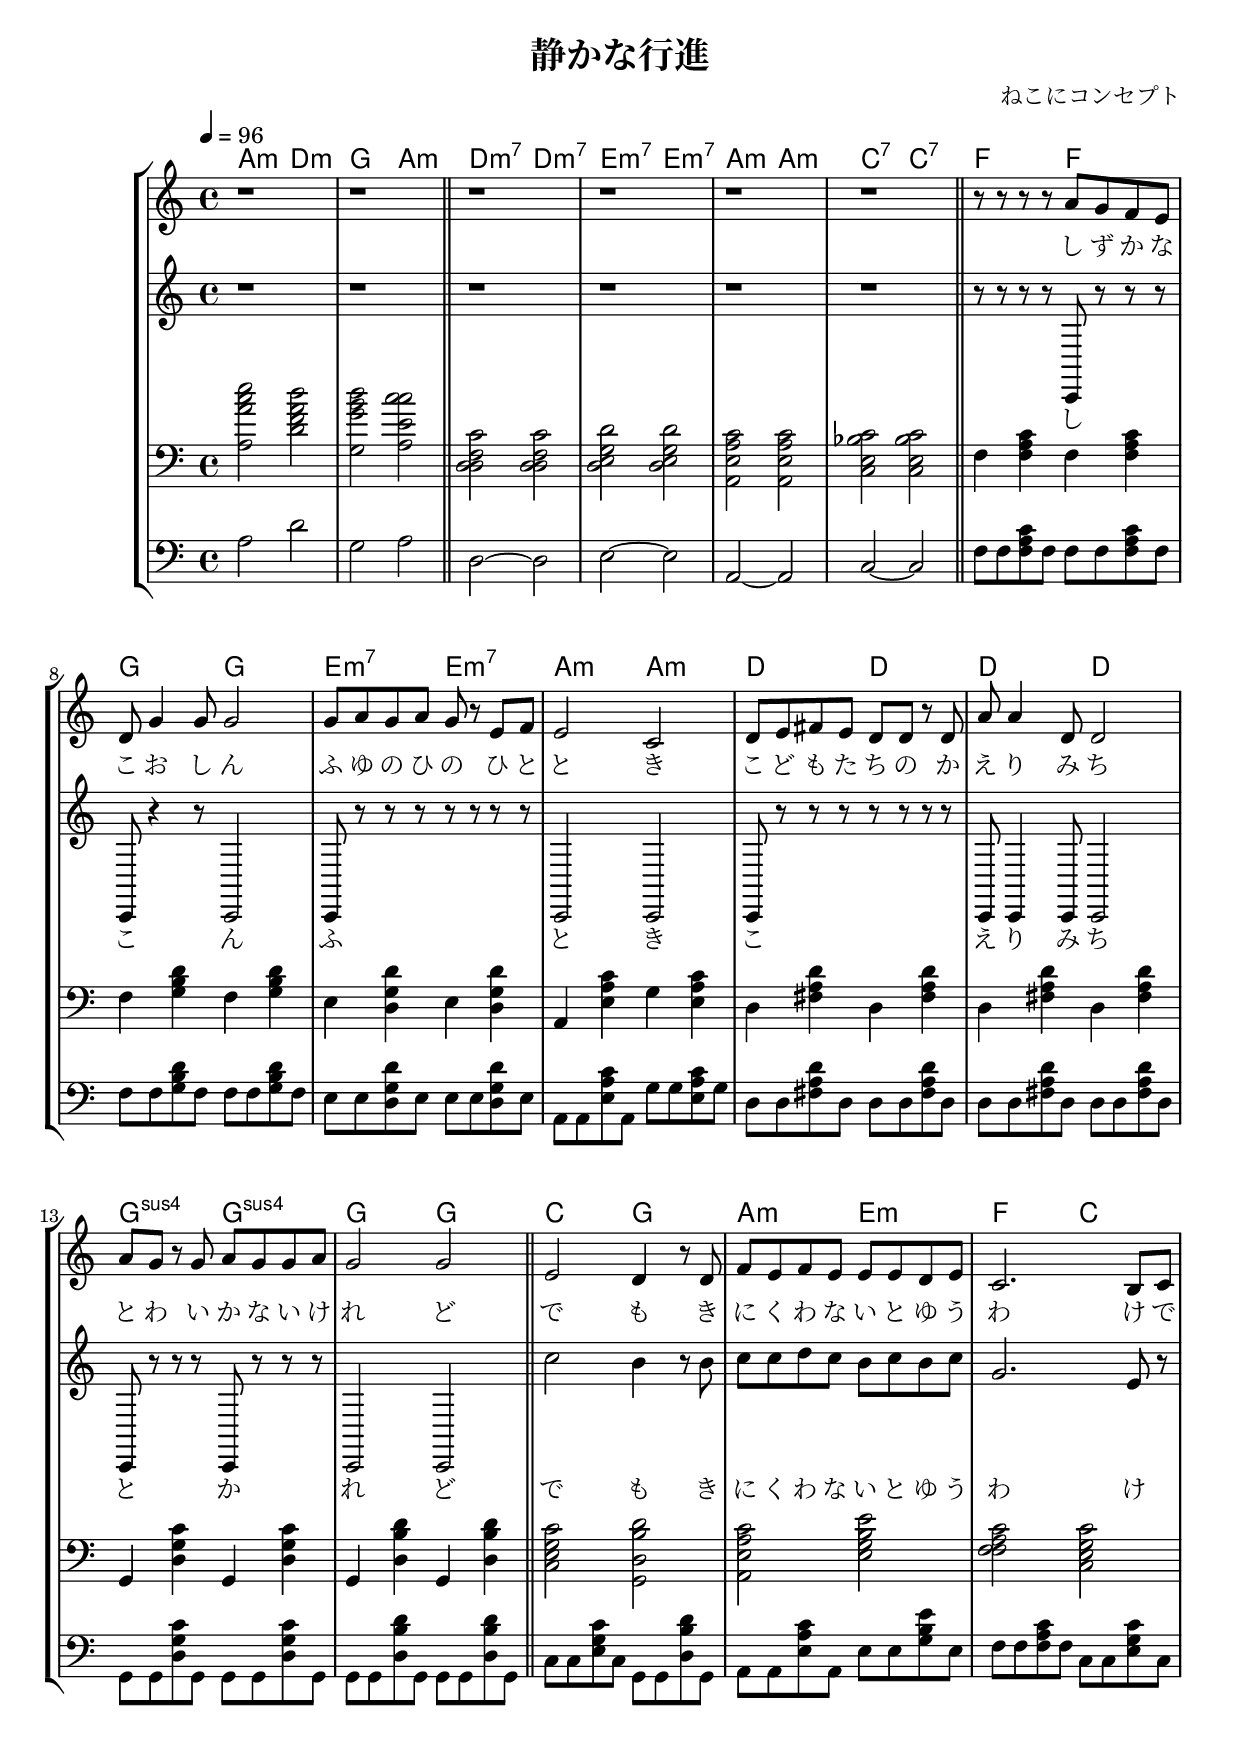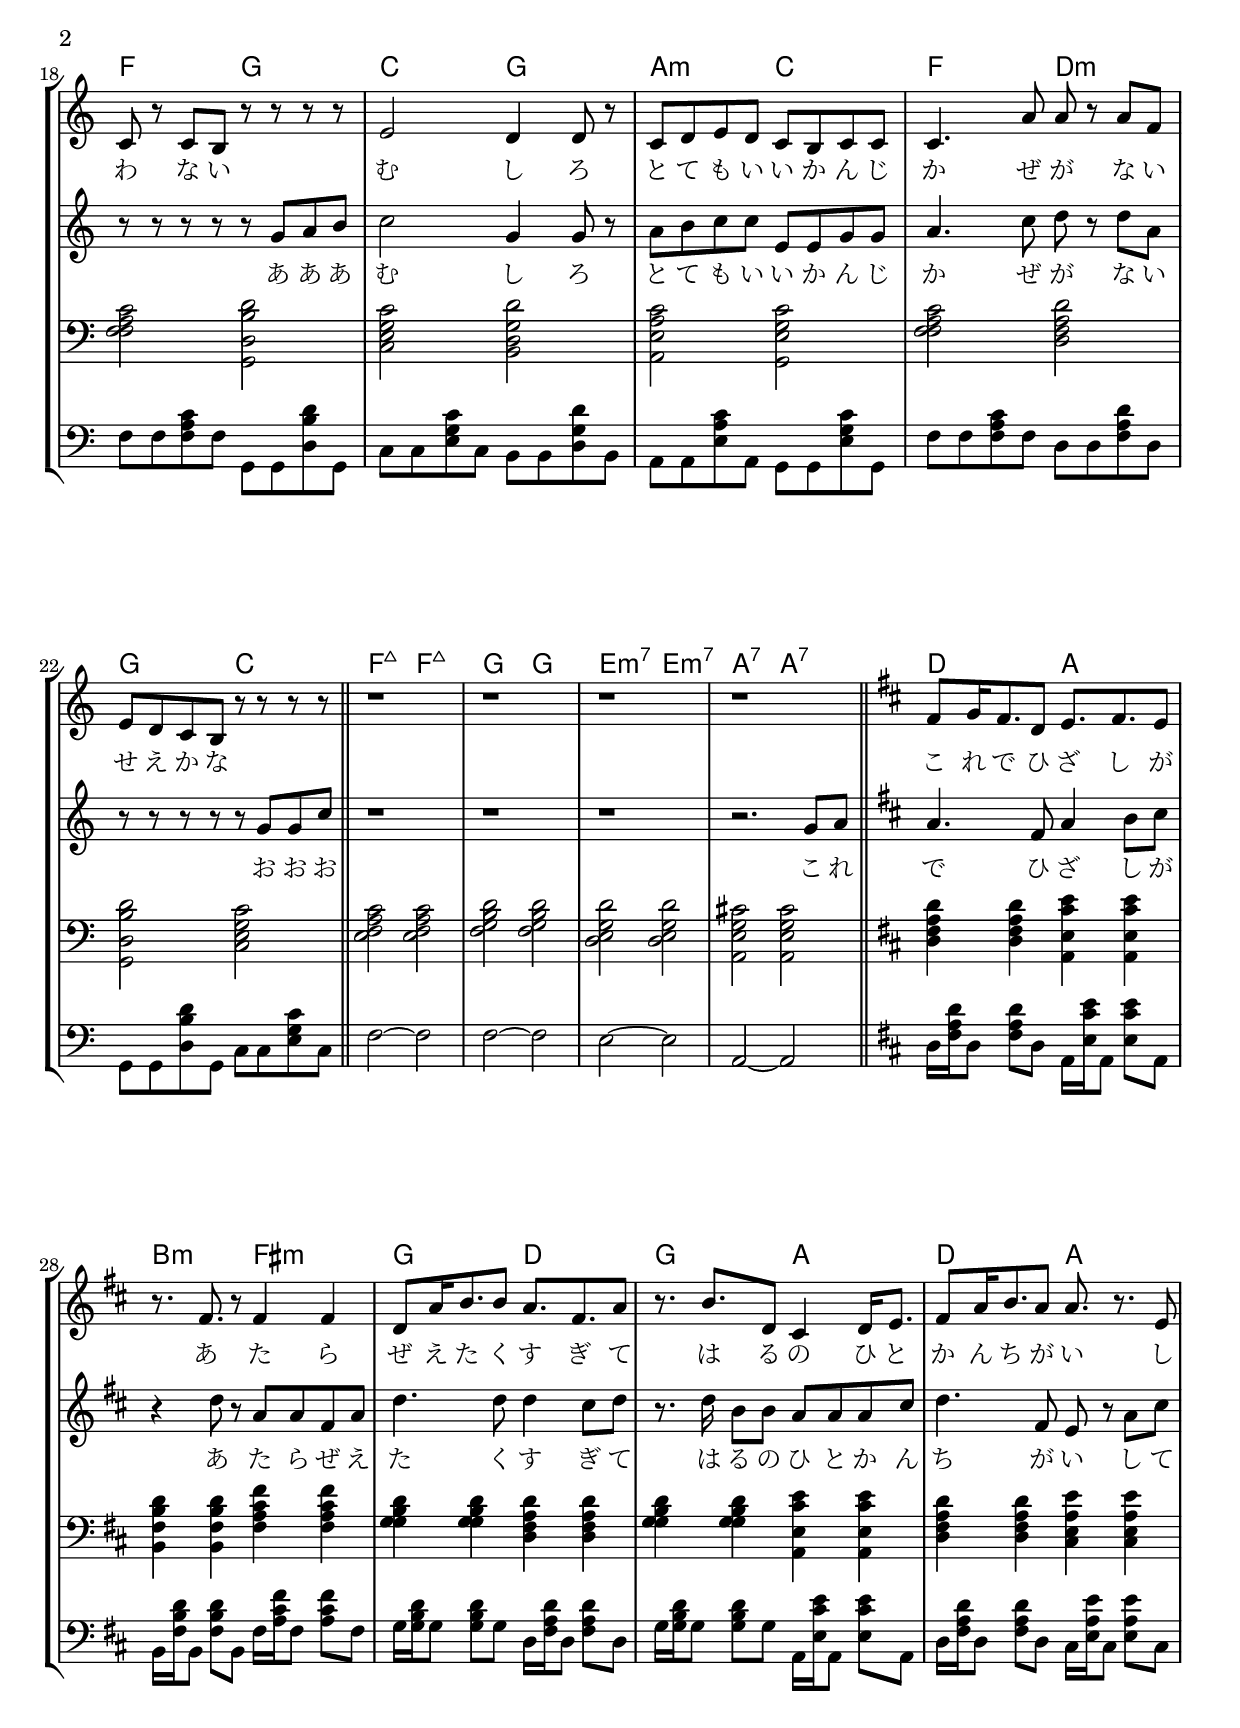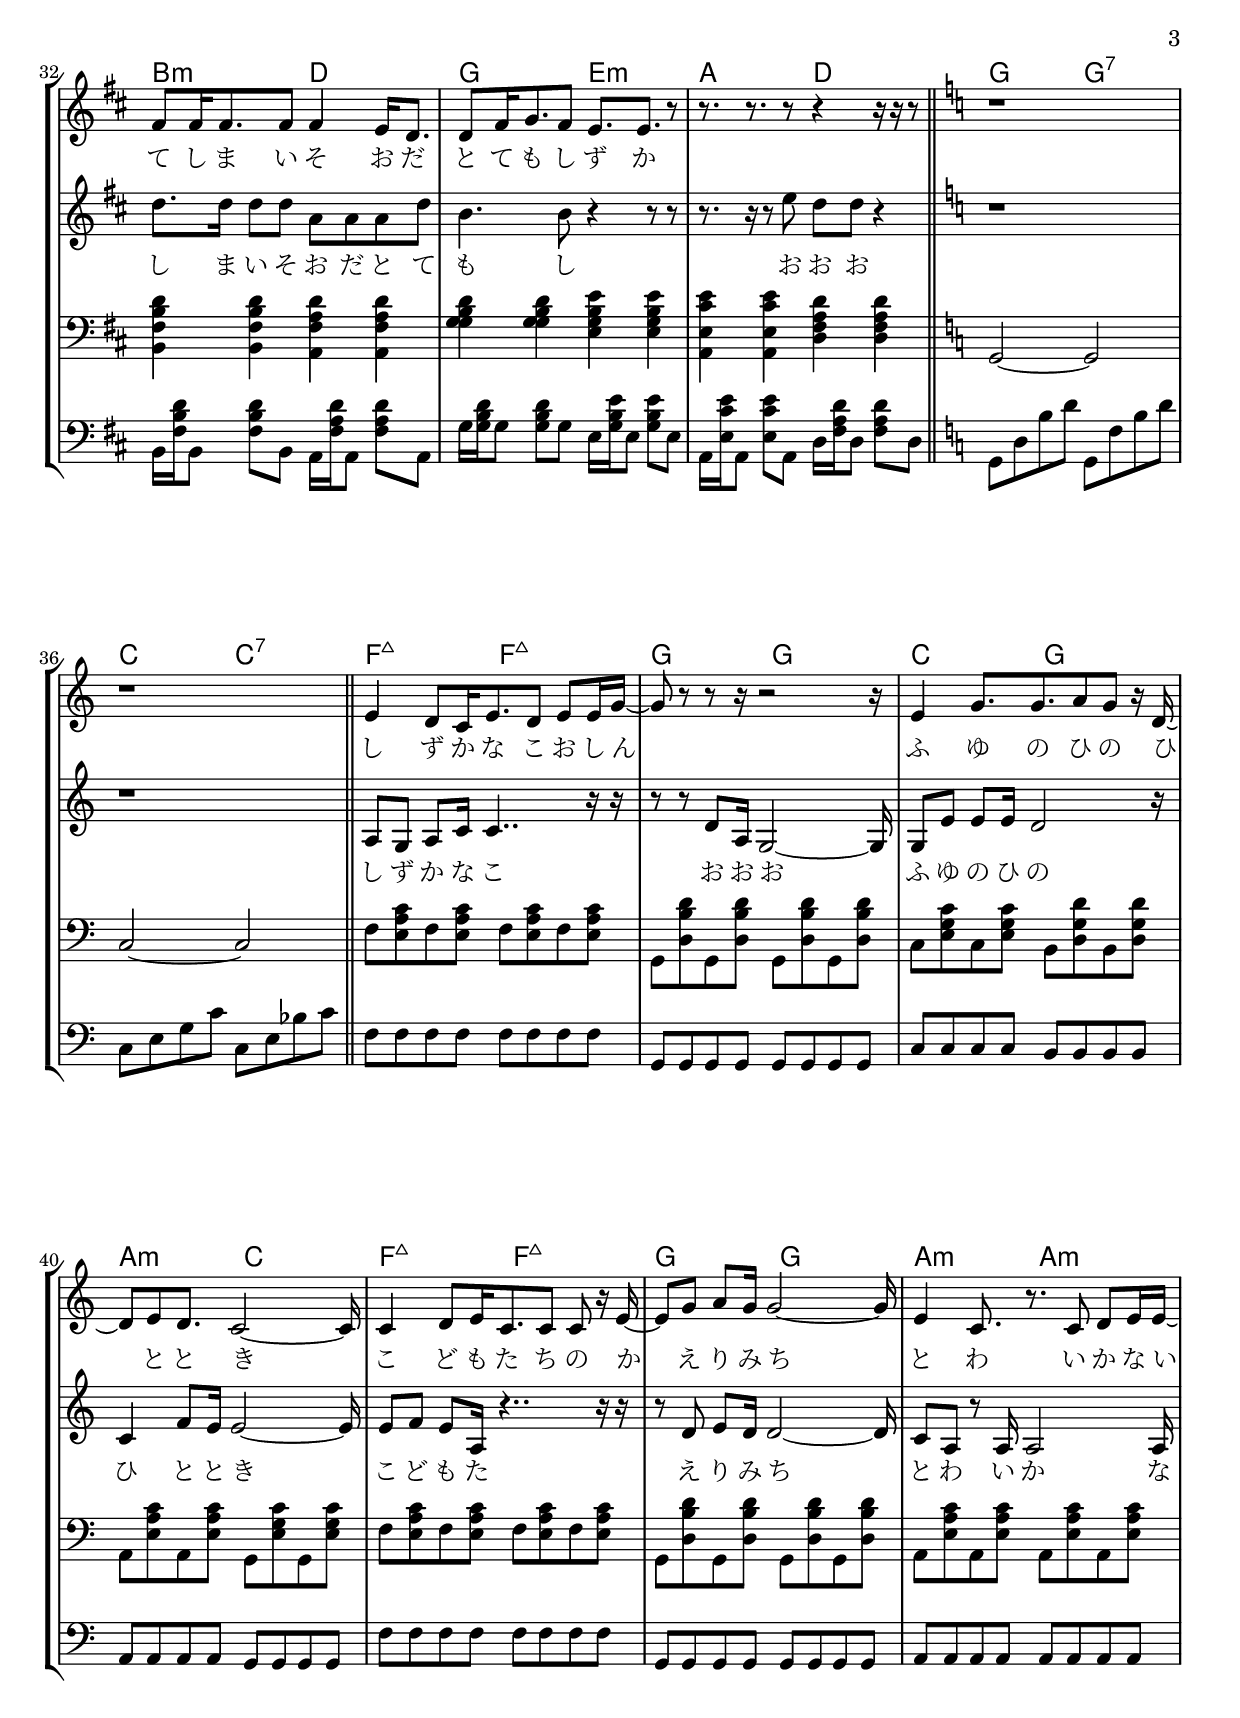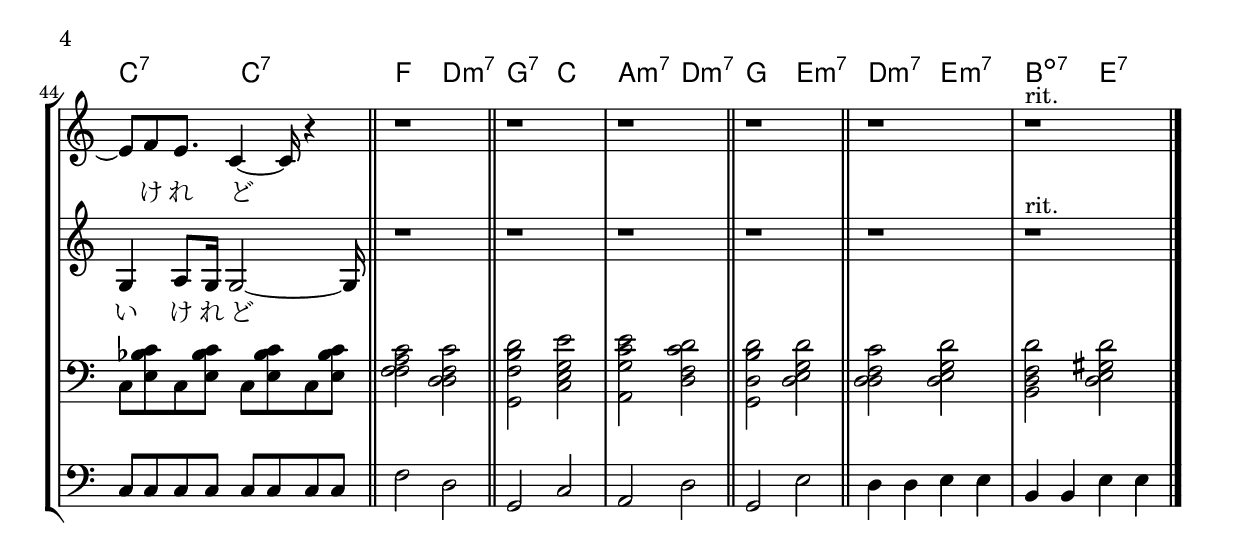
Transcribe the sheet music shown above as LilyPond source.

\version "2.12.1"

\header {
	title = \markup {静かな行進}
	composer = \markup \center-column {ねこにコンセプト}
}

harmony = \chordmode {
	a2:m d:m g a:m 

	d:min7 d:min7 e:min7 e:min7 a:m a:m c:7 c:7 

	f f g g e:min7 e:min7 a:m a:m d d d d g:sus4 g:sus4 g g 

	c g a:m e:m f c f g c g a:m c f d:m g c 

	f:maj7 f:maj7 g g e:min7 e:min7 a:7 a:7 

	d a b:m fis:m g d g a d a b:m d g e:m a d 

	g g:7 c c:7 

	f:maj7 f:maj7 g g c g a:m c f:maj7 f:maj7 g g a:m a:m c:7 c:7 

	f d:min7 

	g:7 c a:min7 d:min7 

	g e:min7 

	d:min7 e:min7 b:dim7 e:7 
}

melody = {
	\key c \major
	\tempo 4 = 96
	r1 | r1   
	r1 | r1 | r1 | r1   
	\set Staff.midiInstrument = #"mmi0.45"
	\set Staff.midiMinimumVolume = #0.7
	\set Staff.midiMaximumVolume = #0.9
	r8  r8  r8  r8  a'8  g'8  f'8  e'8 
	d'8  g'4  g'8  g'2 
	g'8  a'8  g'8  a'8  g'8  r8  e'8  f'8 
	e'2  c'2 
	d'8  e'8  fis'8  e'8  d'8  d'8  r8  d'8 
	a'8  a'4  d'8  d'2 
	a'8  g'8  r8  g'8  a'8  g'8  g'8  a'8 
	g'2  g'2
	\set Staff.midiInstrument = #"mmi0.45"
	\set Staff.midiMinimumVolume = #0.7
	\set Staff.midiMaximumVolume = #0.9
	e'2  d'4  r8  d'8 
	f'8  e'8  f'8  e'8  e'8  e'8  d'8  e'8 
	c'2.  b8  c'8 
	c'8  r8  c'8  b8  r8  r8  r8  r8 
	e'2  d'4  d'8  r8 
	c'8  d'8  e'8  d'8  c'8  b8  c'8  c'8 
	c'4.  a'8  a'8  r8  a'8  f'8 
	e'8  d'8  c'8  b8  r8  r8  r8  r8
	r1 | r1 | r1 | r1   
	\set Staff.midiInstrument = #"mmi0.45"
	\set Staff.midiMinimumVolume = #0.7
	\set Staff.midiMaximumVolume = #0.9
		\key d \major
 fis'8  g'16  fis'8.  d'8  e'8.  fis'8.  e'8 
	r8.  fis'8.  r8  fis'4  fis'4 
	d'8  a'16  b'8.  b'8  a'8.  fis'8.  a'8 
	r8.  b'8.  d'8  cis'4  d'16  e'8. 
	fis'8  a'16  b'8.  a'8  a'8.  r8.  e'8 
	fis'8  fis'16  fis'8.  fis'8  fis'4  e'16  d'8. 
	d'8  fis'16  g'8.  fis'8  e'8.  e'8.  r8 
	r8.  r8.  r8  r4  r16  r16  	r8 	\key c \major
	r1 | r1   
	\set Staff.midiInstrument = #"Pad 6 (metallic)"
	\set Staff.midiMinimumVolume = #0.7
	\set Staff.midiMaximumVolume = #0.9
	 e'4  d'8  c'16  e'8.  d'8  e'8  e'16  g'16~ 
	g'8  r8  r8  r16  r2 r16 
	e'4  g'8.  g'8.  a'8  g'8  r16  d'16~ 
	d'8  e'8  d'8.  c'2~c'16 
	c'4  d'8  e'16  c'8.  c'8  c'8  r16  e'16~ 
	e'8  g'8  a'8  g'16  g'2~g'16 
	e'4  c'8.  r8.  c'8  d'8  e'16  e'16~ 
	e'8  f'8  e'8.  c'4~c'16  	r4 	r1   
	r1 | r1   
	r1   
	r1 | r1^"rit." \bar "|."
}

words = \lyricmode {
	
	
	し  ず  か  な  こ  お  し  ん  ふ  ゆ  の  ひ  の  ひ  と  と  き  こ  ど  も  た  ち  の  か  え  り  み  ち  と  わ  い  か  な  い  け  れ  ど  
	で  も  き  に  く  わ  な  い  と  ゆ  う  わ  け  で  わ  な  い  む  し  ろ  と  て  も  い  い  か  ん  じ  か  ぜ  が  な  い  せ  え  か  な  
	
	こ  れ  で  ひ  ざ  し  が  あ  た  ら  ぜ  え  た  く  す  ぎ  て  は  る  の  ひ  と  か  ん  ち  が  い  し  て  し  ま  い  そ  お  だ  と  て  も  し  ず  か  
	
	し  ず  か  な  こ  お  し  ん  ふ  ゆ  の  ひ  の  ひ  と  と  き  こ  ど  も  た  ち  の  か  え  り  み  ち  と  わ  い  か  な  い  け  れ  ど  
	
	
	
	
}

secondmelody = {
	\key c \major
	\tempo 4 = 96
	r1 | r1   
	r1 | r1 | r1 | r1   
	\set Staff.midiInstrument = #"Acoustic Bass"
	\set Staff.midiMinimumVolume = #0.7
	\set Staff.midiMaximumVolume = #0.9
	r8  r8  r8  r8  c,8  r8  r8  r8 
	c,8  r4  r8  c,2 
	c,8  r8  r8  r8  r8  r8  r8  r8 
	c,2  c,2 
	c,8  r8  r8  r8  r8  r8  r8  r8 
	c,8  c,4  c,8  c,2 
	c,8  r8  r8  r8  c,8  r8  r8  r8 
	c,2  c,2
	\set Staff.midiInstrument = #"Oboe"
	\set Staff.midiMinimumVolume = #0.7
	\set Staff.midiMaximumVolume = #0.9
	c''2  b'4  r8  b'8 
	c''8  c''8  d''8  c''8  b'8  c''8  b'8  c''8 
	g'2.  e'8  r8 
	r8  r8  r8  r8  r8  g'8  a'8  b'8 
	c''2  g'4  g'8  r8 
	a'8  b'8  c''8  c''8  e'8  e'8  g'8  g'8 
	a'4.  c''8  d''8  r8  d''8  a'8 
	r8  r8  r8  r8  r8  g'8  g'8  c''8
	r1 | r1 | r1 | r2. 
	\set Staff.midiInstrument = #"Flute"
	\set Staff.midiMinimumVolume = #0.7
	\set Staff.midiMaximumVolume = #0.9
	g'8  a'8 
		\key d \major
a'4.  fis'8  a'4  b'8  cis''8 
	r4  d''8  r8  a'8  a'8  fis'8  a'8 
	d''4.  d''8  d''4  cis''8  d''8 
	r8.  d''16  b'8  b'8  a'8  a'8  a'8  cis''8 
	d''4.  fis'8  e'8  r8  a'8  cis''8 
	d''8.  d''16  d''8  d''8  a'8  a'8  a'8  d''8 
	b'4.  b'8  r4  r8  r8 
	r8.  r16  r8  e''8  d''8  d''8  	r4 	\key c \major
	r1 | r1   
	\set Staff.midiInstrument = #"Cello"
	\set Staff.midiMinimumVolume = #0.7
	\set Staff.midiMaximumVolume = #0.9
	 a8  g8  a8  c'16  c'4..  r16  r16 
	r8  r8  d'8  a16  g2~g16 
	g8  e'8  e'8  e'16  d'2  r16 
	c'4  f'8  e'16  e'2~e'16 
	e'8  f'8  e'8  a16  r4..  r16  r16 
	r8  d'8  e'8  d'16  d'2~d'16 
	c'8  a8  r8  a16  a2  a16 
	g4  a8  g16  g2~g16
	r1   
	r1 | r1   
	r1   
	r1 | r1^"rit." \bar "|."
}

secondwords = \lyricmode {
	
	
	し  こ  ん  ふ  と  き  こ  え  り  み  ち  と  か  れ  ど  
	で  も  き  に  く  わ  な  い  と  ゆ  う  わ  け  あ  あ  あ  む  し  ろ  と  て  も  い  い  か  ん  じ  か  ぜ  が  な  い  お  お  お  
	
	こ  れ  で  ひ  ざ  し  が  あ  た  ら  ぜ  え  た  く  す  ぎ  て  は  る  の  ひ  と  か  ん  ち  が  い  し  て  し  ま  い  そ  お  だ  と  て  も  し  お  お  お  
	
	し  ず  か  な  こ  お  お  お  ふ  ゆ  の  ひ  の  ひ  と  と  き  こ  ど  も  た  え  り  み  ち  と  わ  い  か  な  い  け  れ  ど  
	
	
	
	
}

tempochange = {
	\tempo 4 = 96
	r1 | r1 \bar "||"
	\tempo 4 = 96
	r1 | r1 | r1 | r1 \bar "||"
	\tempo 4 = 96
	r1 | r1 | r1 | r1 | r1 | r1 | r1 | r1 \bar "||"
	\tempo 4 = 96
	r1 | r1 | r1 | r1 | r1 | r1 | r1 | r1 \bar "||"
	\tempo 4 = 96
	r1 | r1 | r1 | r1 \bar "||"
	\tempo 4 = 96
	r1 | r1 | r1 | r1 | r1 | r1 | r1 | r1 \bar "||"
	\tempo 4 = 96
	r1 | r1 \bar "||"
	\tempo 4 = 96
	r1 | r1 | r1 | r1 | r1 | r1 | r1 | r1 \bar "||"
	\tempo 4 = 96
	r1 \bar "||"
	\tempo 4 = 96
	r1 | r1 \bar "||"
	\tempo 4 = 96
	r1 \bar "||"
	\tempo 4 = 96
	r1 | \tempo 4 = 72 r2 \tempo 4 = 64 r2 \bar "|."
}

mainacc = {
	\clef bass
	\set Staff.midiInstrument = #"Acoustic grand"
	\set Staff.midiMinimumVolume = #0.3
	\set Staff.midiMaximumVolume = #0.6
	\key c \major
	\tempo 4 = 96
	<a a' c'' e''>2
	<d' f' a' d''>2
	<g g' b' d''>2
	<a e' c'' c''>2
	\bar "||"

	\set Staff.midiInstrument = #"Acoustic grand"
	\set Staff.midiMinimumVolume = #0.3
	\set Staff.midiMaximumVolume = #0.6
	<d d f c'>2
	<d d f c'>2
	<e d g d'>2
	<e d g d'>2
	<a, e a c'>2
	<a, e a c'>2
	<c e bes c'>2
	<c e bes c'>2
	\bar "||"

	\set Staff.midiInstrument = #"Acoustic grand"
	\set Staff.midiMinimumVolume = #0.3
	\set Staff.midiMaximumVolume = #0.6
	f4 <f a c'>4
	f4 <f a c'>4
	f4 <g b d'>4
	f4 <g b d'>4
	e4 <d g d'>4
	e4 <d g d'>4
	a,4 <e a c'>4
	g4 <e a c'>4
	d4 <fis a d'>4
	d4 <fis a d'>4
	d4 <fis a d'>4
	d4 <fis a d'>4
	g,4 <d g c'>4
	g,4 <d g c'>4
	g,4 <d b d'>4
	g,4 <d b d'>4
	\bar "||"

	\set Staff.midiInstrument = #"Acoustic grand"
	\set Staff.midiMinimumVolume = #0.3
	\set Staff.midiMaximumVolume = #0.6
	<c e g c'>2
	<g, d b d'>2
	<a, e a c'>2
	<e g b e'>2
	<f f a c'>2
	<c e g c'>2
	<f f a c'>2
	<g, d b d'>2
	<c e g c'>2
	<b, d g d'>2
	<a, e a c'>2
	<g, e g c'>2
	<f f a c'>2
	<d f a d'>2
	<g, d b d'>2
	<c e g c'>2
	\bar "||"

	\set Staff.midiInstrument = #"Acoustic grand"
	\set Staff.midiMinimumVolume = #0.3
	\set Staff.midiMaximumVolume = #0.6
	<f e a c'>2
	<f e a c'>2
	<f g b d'>2
	<f g b d'>2
	<e d g d'>2
	<e d g d'>2
	<a, e g cis'>2
	<a, e g cis'>2
	\bar "||"

	\set Staff.midiInstrument = #"Acoustic grand"
	\set Staff.midiMinimumVolume = #0.3
	\set Staff.midiMaximumVolume = #0.6
	\key d \major
	<d fis a d'>4 <d fis a d'>4
	<a, e cis' e'>4 <a, e cis' e'>4
	<b, fis b d'>4 <b, fis b d'>4
	<fis a cis' fis'>4 <fis a cis' fis'>4
	<g g b d'>4 <g g b d'>4
	<d fis a d'>4 <d fis a d'>4
	<g g b d'>4 <g g b d'>4
	<a, e cis' e'>4 <a, e cis' e'>4
	<d fis a d'>4 <d fis a d'>4
	<cis e a e'>4 <cis e a e'>4
	<b, fis b d'>4 <b, fis b d'>4
	<a, fis a d'>4 <a, fis a d'>4
	<g g b d'>4 <g g b d'>4
	<e g b e'>4 <e g b e'>4
	<a, e cis' e'>4 <a, e cis' e'>4
	<d fis a d'>4 <d fis a d'>4
	\bar "||"

	\set Staff.midiInstrument = #"Acoustic grand"
	\set Staff.midiMinimumVolume = #0.3
	\set Staff.midiMaximumVolume = #0.6
	\key c \major
	g,2
	~g,2
	c2
	~c2
	\bar "||"

	\set Staff.midiInstrument = #"Acoustic grand"
	\set Staff.midiMinimumVolume = #0.3
	\set Staff.midiMaximumVolume = #0.6
	f8 <e a c'> f <e a c'>
	f8 <e a c'> f <e a c'>
	g,8 <d b d'> g, <d b d'>
	g,8 <d b d'> g, <d b d'>
	c8 <e g c'> c <e g c'>
	b,8 <d g d'> b, <d g d'>
	a,8 <e a c'> a, <e a c'>
	g,8 <e g c'> g, <e g c'>
	f8 <e a c'> f <e a c'>
	f8 <e a c'> f <e a c'>
	g,8 <d b d'> g, <d b d'>
	g,8 <d b d'> g, <d b d'>
	a,8 <e a c'> a, <e a c'>
	a,8 <e a c'> a, <e a c'>
	c8 <e bes c'> c <e bes c'>
	c8 <e bes c'> c <e bes c'>
	\bar "||"

	\set Staff.midiInstrument = #"Acoustic grand"
	\set Staff.midiMinimumVolume = #0.3
	\set Staff.midiMaximumVolume = #0.6
	<f f a c'>2
	<d d f c'>2
	\bar "||"

	\set Staff.midiInstrument = #"Acoustic grand"
	\set Staff.midiMinimumVolume = #0.3
	\set Staff.midiMaximumVolume = #0.6
	<g, f b d'>2
	<c e g e'>2
	<a, g c' e'>2
	<d f c' d'>2
	\bar "||"

	\set Staff.midiInstrument = #"Acoustic grand"
	\set Staff.midiMinimumVolume = #0.3
	\set Staff.midiMaximumVolume = #0.6
	<g, d b d'>2
	<e d g d'>2
	\bar "||"

	\set Staff.midiInstrument = #"Acoustic grand"
	\set Staff.midiMinimumVolume = #0.3
	\set Staff.midiMaximumVolume = #0.6
	<d d f c'>2
	<e d g d'>2
	<b, d f d'>2
	<e d gis d'>2
	\bar "|."
}

subacc = {
	\clef bass
	\set Staff.midiInstrument = #"FX 2 (soundtrack)"
	\set Staff.midiMinimumVolume = #0.3
	\set Staff.midiMaximumVolume = #0.6
	\key c \major
	\tempo 4 = 96
	a2
	~d'2
	g2
	~a2
	\bar "||"

	\set Staff.midiInstrument = #"Synthstrings 1"
	\set Staff.midiMinimumVolume = #0.3
	\set Staff.midiMaximumVolume = #0.6
	d2
	~d2
	e2
	~e2
	a,2
	~a,2
	c2
	~c2
	\bar "||"

	\set Staff.midiInstrument = #"Synthstrings 1"
	\set Staff.midiMinimumVolume = #0.3
	\set Staff.midiMaximumVolume = #0.6
	f8 f8 <f a c'>8 f8
	f8 f8 <f a c'>8 f8
	f8 f8 <g b d'>8 f8
	f8 f8 <g b d'>8 f8
	e8 e8 <d g d'>8 e8
	e8 e8 <d g d'>8 e8
	a,8 a,8 <e a c'>8 a,8
	g8 g8 <e a c'>8 g8
	d8 d8 <fis a d'>8 d8
	d8 d8 <fis a d'>8 d8
	d8 d8 <fis a d'>8 d8
	d8 d8 <fis a d'>8 d8
	g,8 g,8 <d g c'>8 g,8
	g,8 g,8 <d g c'>8 g,8
	g,8 g,8 <d b d'>8 g,8
	g,8 g,8 <d b d'>8 g,8
	\bar "||"

	\set Staff.midiInstrument = #"Synth Voice"
	\set Staff.midiMinimumVolume = #0.3
	\set Staff.midiMaximumVolume = #0.6
	c8 c8 <e g c'>8 c8
	g,8 g,8 <d b d'>8 g,8
	a,8 a,8 <e a c'>8 a,8
	e8 e8 <g b e'>8 e8
	f8 f8 <f a c'>8 f8
	c8 c8 <e g c'>8 c8
	f8 f8 <f a c'>8 f8
	g,8 g,8 <d b d'>8 g,8
	c8 c8 <e g c'>8 c8
	b,8 b,8 <d g d'>8 b,8
	a,8 a,8 <e a c'>8 a,8
	g,8 g,8 <e g c'>8 g,8
	f8 f8 <f a c'>8 f8
	d8 d8 <f a d'>8 d8
	g,8 g,8 <d b d'>8 g,8
	c8 c8 <e g c'>8 c8
	\bar "||"

	\set Staff.midiInstrument = #"Synthstrings 1"
	\set Staff.midiMinimumVolume = #0.3
	\set Staff.midiMaximumVolume = #0.6
	f2
	~f2
	f2
	~f2
	e2
	~e2
	a,2
	~a,2
	\bar "||"

	\set Staff.midiInstrument = #"Pad 4 (choir)"
	\set Staff.midiMinimumVolume = #0.3
	\set Staff.midiMaximumVolume = #0.6
	\key d \major
	d16 <fis a d'>16 d8 <fis a d'>8 d8
	a,16 <e cis' e'>16 a,8 <e cis' e'>8 a,8
	b,16 <fis b d'>16 b,8 <fis b d'>8 b,8
	fis16 <a cis' fis'>16 fis8 <a cis' fis'>8 fis8
	g16 <g b d'>16 g8 <g b d'>8 g8
	d16 <fis a d'>16 d8 <fis a d'>8 d8
	g16 <g b d'>16 g8 <g b d'>8 g8
	a,16 <e cis' e'>16 a,8 <e cis' e'>8 a,8
	d16 <fis a d'>16 d8 <fis a d'>8 d8
	cis16 <e a e'>16 cis8 <e a e'>8 cis8
	b,16 <fis b d'>16 b,8 <fis b d'>8 b,8
	a,16 <fis a d'>16 a,8 <fis a d'>8 a,8
	g16 <g b d'>16 g8 <g b d'>8 g8
	e16 <g b e'>16 e8 <g b e'>8 e8
	a,16 <e cis' e'>16 a,8 <e cis' e'>8 a,8
	d16 <fis a d'>16 d8 <fis a d'>8 d8
	\bar "||"

	\set Staff.midiInstrument = #"Flute"
	\set Staff.midiMinimumVolume = #0.3
	\set Staff.midiMaximumVolume = #0.6
	\key c \major
	g,8 d8 b8 d'8
	g,8 f8 b8 d'8
	c8 e8 g8 c'8
	c8 e8 bes8 c'8
	\bar "||"

	\set Staff.midiInstrument = #"Marimba"
	\set Staff.midiMinimumVolume = #0.3
	\set Staff.midiMaximumVolume = #0.6
	f8 f8 f8 f8
	f8 f8 f8 f8
	g,8 g,8 g,8 g,8
	g,8 g,8 g,8 g,8
	c8 c8 c8 c8
	b,8 b,8 b,8 b,8
	a,8 a,8 a,8 a,8
	g,8 g,8 g,8 g,8
	f8 f8 f8 f8
	f8 f8 f8 f8
	g,8 g,8 g,8 g,8
	g,8 g,8 g,8 g,8
	a,8 a,8 a,8 a,8
	a,8 a,8 a,8 a,8
	c8 c8 c8 c8
	c8 c8 c8 c8
	\bar "||"

	\set Staff.midiInstrument = #"Pad 3 (polysynth)"
	\set Staff.midiMinimumVolume = #0.3
	\set Staff.midiMaximumVolume = #0.6
	f2
	d2
	\bar "||"

	\set Staff.midiInstrument = #"Voice Oohs"
	\set Staff.midiMinimumVolume = #0.3
	\set Staff.midiMaximumVolume = #0.6
	g,2
	~c2
	a,2
	~d2
	\bar "||"

	\set Staff.midiInstrument = #"Blown Bottle"
	\set Staff.midiMinimumVolume = #0.3
	\set Staff.midiMaximumVolume = #0.6
	g,2
	e2
	\bar "||"

	\set Staff.midiInstrument = #"Taiko Drum"
	\set Staff.midiMinimumVolume = #0.3
	\set Staff.midiMaximumVolume = #0.6
	d4 d4
	e4 e4
	b,4 b,4
	e4 e4
	\bar "|."
}

percA = {
	\drummode {
	r1 |r1 \bar "||"
	r1 |r1 |r1 |r1 \bar "||"
	cymr4 cymr4 cymr4 cymr4  |cymr4 cymr8 cymr16 cymr16 cymr4 cymr4  |cymr4 cymr4 cymr4 cymr4  |cymr4 cymr2.  |cymr4 cymr4 cymr4 cymr4  |cymr4 cymr8 cymr16 cymr16 cymr4 cymr4  |cymr4 cymr4 cymr4 cymr4  |cymr4 cymr2.  \bar "||"
	r1  |r1  |r1  |r1  |r1  |r1  |r1  |r2 r8 hho4 hho8  \bar "||"
	r1  |r1  |r1  |r2 r8 hho4 hho8  \bar "||"
	r8 cymr16 cymr16 cymr8 cymr16 cymr16 cymr8 cymr16 cymr16 cymr8 cymr8  |cymr8 cymr16 cymr16 cymr8 cymr16 cymr16 cymr8 cymr16 cymr16 cymr8 cymr8  |cymr8 cymr16 cymr16 cymr8 cymr16 cymr16 cymr8 cymr16 cymr16 cymr8 cymr16 cymr16  |cymr8 cymr16 cymr16 cymr8 cymr16 cymr16 cymr8 cymr16 cymr16 cymr8 cymr8  |r8 cymr16 cymr16 cymr8 cymr16 cymr16 cymr8 cymr16 cymr16 cymr8 cymr8  |cymr8 cymr16 cymr16 cymr8 cymr16 cymr16 cymr8 cymr16 cymr16 cymr8 cymr8  |cymr8 cymr16 cymr16 cymr8 cymr16 cymr16 cymr8 cymr16 cymr16 cymr8 cymr16 cymr16  |cymr8 cymr16 cymr16 cymr8 cymr16 cymr16 cymr8 cymr16 cymr16 cymr8 cymr8  \bar "||"
	r1 |r1 \bar "||"
	hh4 hh8 hh2 r8  |\times 16/32{ hh2 hh8. hh8. hh4. hh2. } |hh4 hh8 hh2 r8  |hh4 hh8 hh4 hh4.  |hh4 hh8 hh2 r8  |\times 16/32{ hh2 hh8. hh8. hh4. hh2. } |hh4 hh8 hh2 r8  |\times 16/32{ hh2 hh8. hh1 r4 r16 } \bar "||"
	cymr4 cymr4 cymr4 cymr4  \bar "||"
	r1  |r2 r8 hho4 hho8  \bar "||"
	r2. hho4  \bar "||"
	hh4 hh8 hh2 r8  |\times 16/32{ hh2 hh8. hh1 r4 r16 } \bar "|."
	}
}

percB = {
	\drummode {
	r1 |r1 \bar "||"
	r1 |r1 |r1 |r1 \bar "||"
	r2 sn2  |r2 sn2  |r2 sn2  |r8 sn8 sn2.  |r2 sn2  |r2 sn2  |r2 sn2  |r8 sn8 sn2.  \bar "||"
	r4. hhp2 hhp8  |r4. hhp2 hhp8  |r4. hhp2 hhp8  |r4. hhp2 hhp8  |r4. hhp2 hhp8  |r4. hhp2 hhp8  |r4. hhp2 hhp8  |hhp4 hhp4 hhp4 hhp4  \bar "||"
	r4. hhp2 hhp8  |r4. hhp2 hhp8  |r4. hhp2 hhp8  |hhp4 hhp4 hhp4 hhp4  \bar "||"
	r4 sn2 sn4  |r4 sn8 sn4. sn4  |r4 sn2 sn4  |r4 sn8 sn4. sn4  |r4 sn2 sn4  |r4 sn8 sn4. sn4  |r4 sn2 sn4  |r4 sn2 sn8 sn16 sn16  \bar "||"
	r1 |r1 \bar "||"
	r16 hhp8 hhp8 hhp2 r8.  |\times 16/32{ r8 hhp4 hhp4 hhp8 hhp2 r8 hhp2 r8 } |r16 hhp8 hhp8 hhp2 r8.  |r16 hhp8 hhp8 hhp8. hhp2  |r16 hhp8 hhp8 hhp2 r8.  |\times 16/32{ r8 hhp4 hhp4 hhp8 hhp2 r8 hhp2 r8 } |r16 hhp8 hhp8 hhp2 r8.  |\times 16/32{ r8 hhp4 hhp4 hhp8 hhp1 r4 } \bar "||"
	r2 sn2  \bar "||"
	r4. hhp2 hhp8  |hhp4 hhp4 hhp4 hhp4  \bar "||"
	r16 hhp16 hhp8 hhp16 hhp8 hhp2 hhp16  \bar "||"
	r16 hhp8 hhp8 hhp2 r8.  |\times 16/32{ r8 hhp4 hhp4 hhp8 hhp1 r4 } \bar "|."
	}
}

percC = {
	\drummode {
	r1 |r1 \bar "||"
	r1 |r1 |r1 |r1 \bar "||"
	bd2. r8 bd8  |bd2. r8 bd8  |bd2. r8 bd8  |bd4. bd8 bd4. bd8  |bd2. r8 bd8  |bd2. r8 bd8  |bd2. r8 bd8  |bd2 r8 bd4.  \bar "||"
	hh4 hh4 hh4 hh4  |hh4 hh4 hh4 hh4  |hh4 hh4 hh4 hh4  |hh4 hh4 hh4 hh4  |hh4 hh4 hh4 hh4  |hh4 hh4 hh4 hh4  |hh4 hh4 hh4 hh4  |r4. hh2 r8  \bar "||"
	hh4 hh4 hh4 hh4  |hh4 hh4 hh4 hh4  |hh4 hh4 hh4 hh4  |r4. hh2 r8  \bar "||"
	bd8. bd16 bd8. bd16 bd8. bd16 bd8. bd16  |bd8. bd16 bd8. bd16 bd8. bd16 bd4  |bd8. bd16 bd8. bd16 bd8. bd16 bd8. bd16  |bd8. bd16 bd8. bd16 bd8. bd16 bd4  |bd8. bd16 bd8. bd16 bd8. bd16 bd8. bd16  |bd8. bd16 bd8. bd16 bd8. bd16 bd4  |bd8. bd16 bd8. bd16 bd8. bd16 bd8. bd16  |bd8. bd16 bd8. bd16 bd8. bd16 bd8. bd16  \bar "||"
	r1 |r1 \bar "||"
	r1  |\times 16/32{ r1 r2 hho2 } |r1  |\times 16/32{ r1 r2 hho2 } |r1  |\times 16/32{ r1 r2 hho2 } |r1  |\times 16/32{ r1 r2 hho2 } \bar "||"
	bd2 r8 bd4.  \bar "||"
	hh4 hh4 hh4 hh4  |r4. hh2 r8  \bar "||"
	hh8. hh8. hh4 hh4 hh8  \bar "||"
	r1  |\times 16/32{ r1 r2 hho2 } \bar "|."
	}
}

percD = {
	\drummode {
	r1 |r1 \bar "||"
	r1 |r1 |r1 |r1 \bar "||"
	r1 |r1 |r1 |r2 r8 tommh8 tommh4  |r1 |r1 |r1 |r8. tommh8. tommh2 r8  \bar "||"
	bd2. r8 bd8  |bd8. bd8. bd2 bd8  |bd2. r8 bd8  |bd8. bd8. bd2 bd8  |bd2. r8 bd8  |bd8. bd8. bd2 bd8  |bd2. r8 bd8  |bd8. bd4. r16 bd4 bd8  \bar "||"
	bd2. r8 bd8  |bd8. bd8. bd2 bd8  |bd2. r8 bd8  |bd8. bd4. r16 bd4 bd8  \bar "||"
	r1  |r2 r16 tommh4. r16  |r1  |r2 r16 tommh4. r16  |r1  |r2 r16 tommh4. r16  |r1  |r4. tommh2 r8  \bar "||"
	r1 |r1 \bar "||"
	bd8. bd8. bd2 bd8  |\times 16/32{ bd4. bd4. bd2 bd2 bd4 } |bd8. bd8. bd2 bd8  |bd8. bd8. bd2 r8  |bd8. bd8. bd2 bd8  |\times 16/32{ bd4. bd4. bd2 bd2 bd4 } |bd8. bd8. bd2 bd8  |\times 16/32{ bd4. bd4. bd8 bd2 r8 bd2 } \bar "||"
	r8. tommh8. tommh2 r8  \bar "||"
	bd2. r8 bd8  |bd8. bd4. r16 bd4 bd8  \bar "||"
	r2 ss2  \bar "||"
	bd8. bd8. bd2 bd8  |\times 16/32{ bd4. bd4. bd8 bd2 r8 bd2 } \bar "|."
	}
}

percE = {
	\drummode {
	r1 |r1 \bar "||"
	r1 |r1 |r1 |r1 \bar "||"
	r1 |r1 |r1 |r2. r8 toml8  |r1 |r1 |r1 |r2. toml8 toml8  \bar "||"
	r1 | r1 | r1 | r1 | r1 | r1 | r1 | r1 \bar "||"
	r1 | r1 | r1 | r1 \bar "||"
	r1  |r2. r8 toml8  |r1  |r2. r8 toml8  |r1  |r2. r8 toml8  |r1  |r2 r16 toml4. r16  \bar "||"
	r1 |r1 \bar "||"
	r2 ss2  |\times 16/32{ r1 ss1 } |r2 ss2  |\times 16/32{ r1 ss1 } |r2 ss2  |\times 16/32{ r1 ss1 } |r2 ss2  |\times 16/32{ r1 ss1 } \bar "||"
	r2. toml8 toml8  \bar "||"
	r1 | r1 \bar "||"
	bd4. bd4 bd4.  \bar "||"
	r2 ss2  |\times 16/32{ r1 ss1 } \bar "|."
	}
}

percF = {
	\drummode {
	r1 | r1 \bar "||"
	r1 | r1 | r1 | r1 \bar "||"
	r1 |r1 |r1 |r1 |r1 |r1 |r1 |hho1  \bar "||"
	r1 | r1 | r1 | r1 | r1 | r1 | r1 | r1 \bar "||"
	r1 | r1 | r1 | r1 \bar "||"
	cymc1  |r1 |r1 |r1 |cymc1  |r1 |r1 |r1 \bar "||"
	r1 | r1 \bar "||"
	r1 |r1 |r1 |r2 r8. sn16 sn4  |r1 |r1 |r1 |\times 16/32{ r1 sn4 sn8 sn2 r8 } \bar "||"
	hho1  \bar "||"
	r1 | r1 \bar "||"
	r1 \bar "||"
	r1 |\times 16/32{ r1 sn4 sn8 sn2 r8 } \bar "|."
	}
}

percG = {
	\drummode {
	r1 | r1 \bar "||"
	r1 | r1 | r1 | r1 \bar "||"
	r1 | r1 | r1 | r1 | r1 | r1 | r1 | r1 \bar "||"
	r1 | r1 | r1 | r1 | r1 | r1 | r1 | r1 \bar "||"
	r1 | r1 | r1 | r1 \bar "||"
	r1 | r1 | r1 | r1 | r1 | r1 | r1 | r1 \bar "||"
	r1 | r1 \bar "||"
	r1 |r1 |r1 |r2. r8 tomml8  |r1 |r1 |r1 |r2. r8 tomml8  \bar "||"
	r1 \bar "||"
	r1 | r1 \bar "||"
	r1 \bar "||"
	r1 |r1 \bar "|."
	}
}

percH = {
	\drummode {
	r1 | r1 \bar "||"
	r1 | r1 | r1 | r1 \bar "||"
	r1 | r1 | r1 | r1 | r1 | r1 | r1 | r1 \bar "||"
	r1 | r1 | r1 | r1 | r1 | r1 | r1 | r1 \bar "||"
	r1 | r1 | r1 | r1 \bar "||"
	r1 | r1 | r1 | r1 | r1 | r1 | r1 | r1 \bar "||"
	r1 | r1 \bar "||"
	r1 |r1 |r1 |r1 |r1 |r1 |r1 |\times 16/32{ r1 r2 r8 tommh4. } \bar "||"
	r1 \bar "||"
	r1 | r1 \bar "||"
	r1 \bar "||"
	r1 |\times 16/32{ r1 r2 r8 tommh4. } \bar "|."
	}
}

percI = {
	\drummode {
	r1 | r1 \bar "||"
	r1 | r1 | r1 | r1 \bar "||"
	r1 | r1 | r1 | r1 | r1 | r1 | r1 | r1 \bar "||"
	r1 | r1 | r1 | r1 | r1 | r1 | r1 | r1 \bar "||"
	r1 | r1 | r1 | r1 \bar "||"
	r1 | r1 | r1 | r1 | r1 | r1 | r1 | r1 \bar "||"
	r1 | r1 \bar "||"
	r1 |r1 |r1 |r1 |r1 |r1 |r1 |\times 16/32{ r1 r2. tomfh4 } \bar "||"
	r1 \bar "||"
	r1 | r1 \bar "||"
	r1 \bar "||"
	r1 |\times 16/32{ r1 r2. tomfh4 } \bar "|."
	}
}

\score {
	<<
		\new StaffGroup <<
			\new ChordNames {\harmony}
			\new Voice = "melody" {\melody}
			\new Lyrics \lyricsto "melody" \words
			\new Voice = "secondmelody" {\secondmelody}
			\new Lyrics \lyricsto "secondmelody" \secondwords
			\new Staff = "mainacc" {\mainacc}
			\new Staff = "subacc" {\subacc}
		>>
	>>
	\layout { }
}
